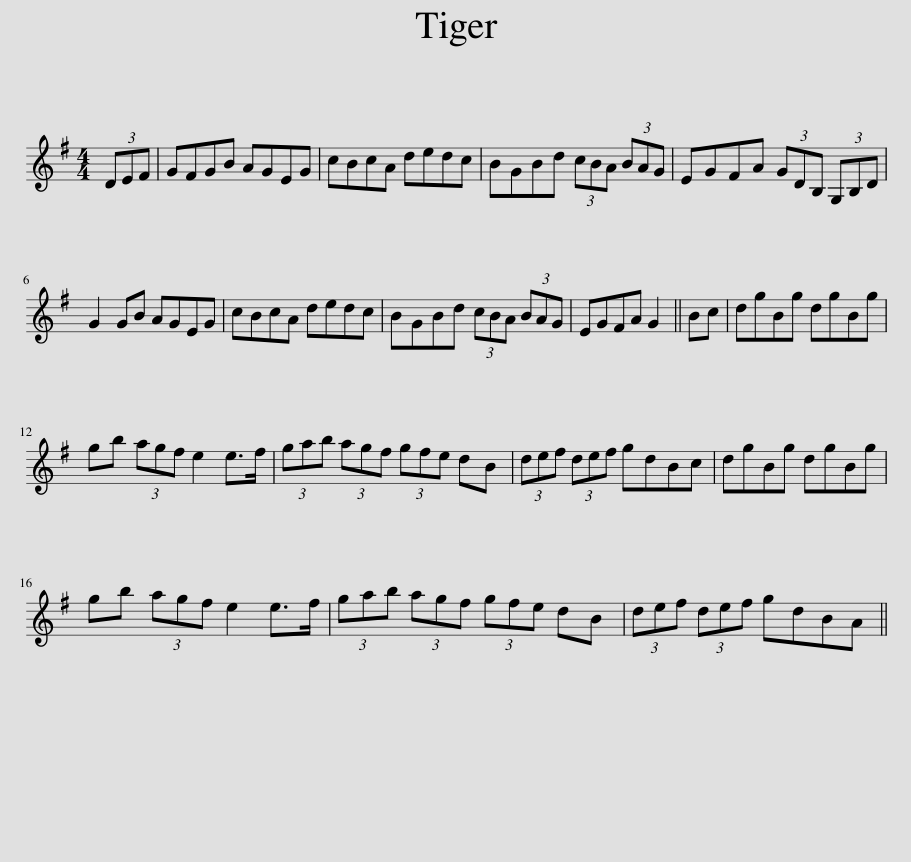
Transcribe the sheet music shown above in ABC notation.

X:1
L:1/8
M:4/4
I:linebreak $
K:G
V:1 treble
V:1
 (3DEF | GFGB AGEG | cBcA dedc | BGBd (3cBA (3BAG | EGFA (3GDB, (3G,B,D |$ %5
 G2 GB AGEG | cBcA dedc | BGBd (3cBA (3BAG | EGFA G2 || Bc | %10
 dgBg dgBg |$ gb (3agf e2 e>f | (3gab (3agf (3gfe dB | (3def (3def gdBc | dgBg dgBg |$ %15
 gb (3agf e2 e>f | (3gab (3agf (3gfe dB | (3def (3def gdBA || %18
